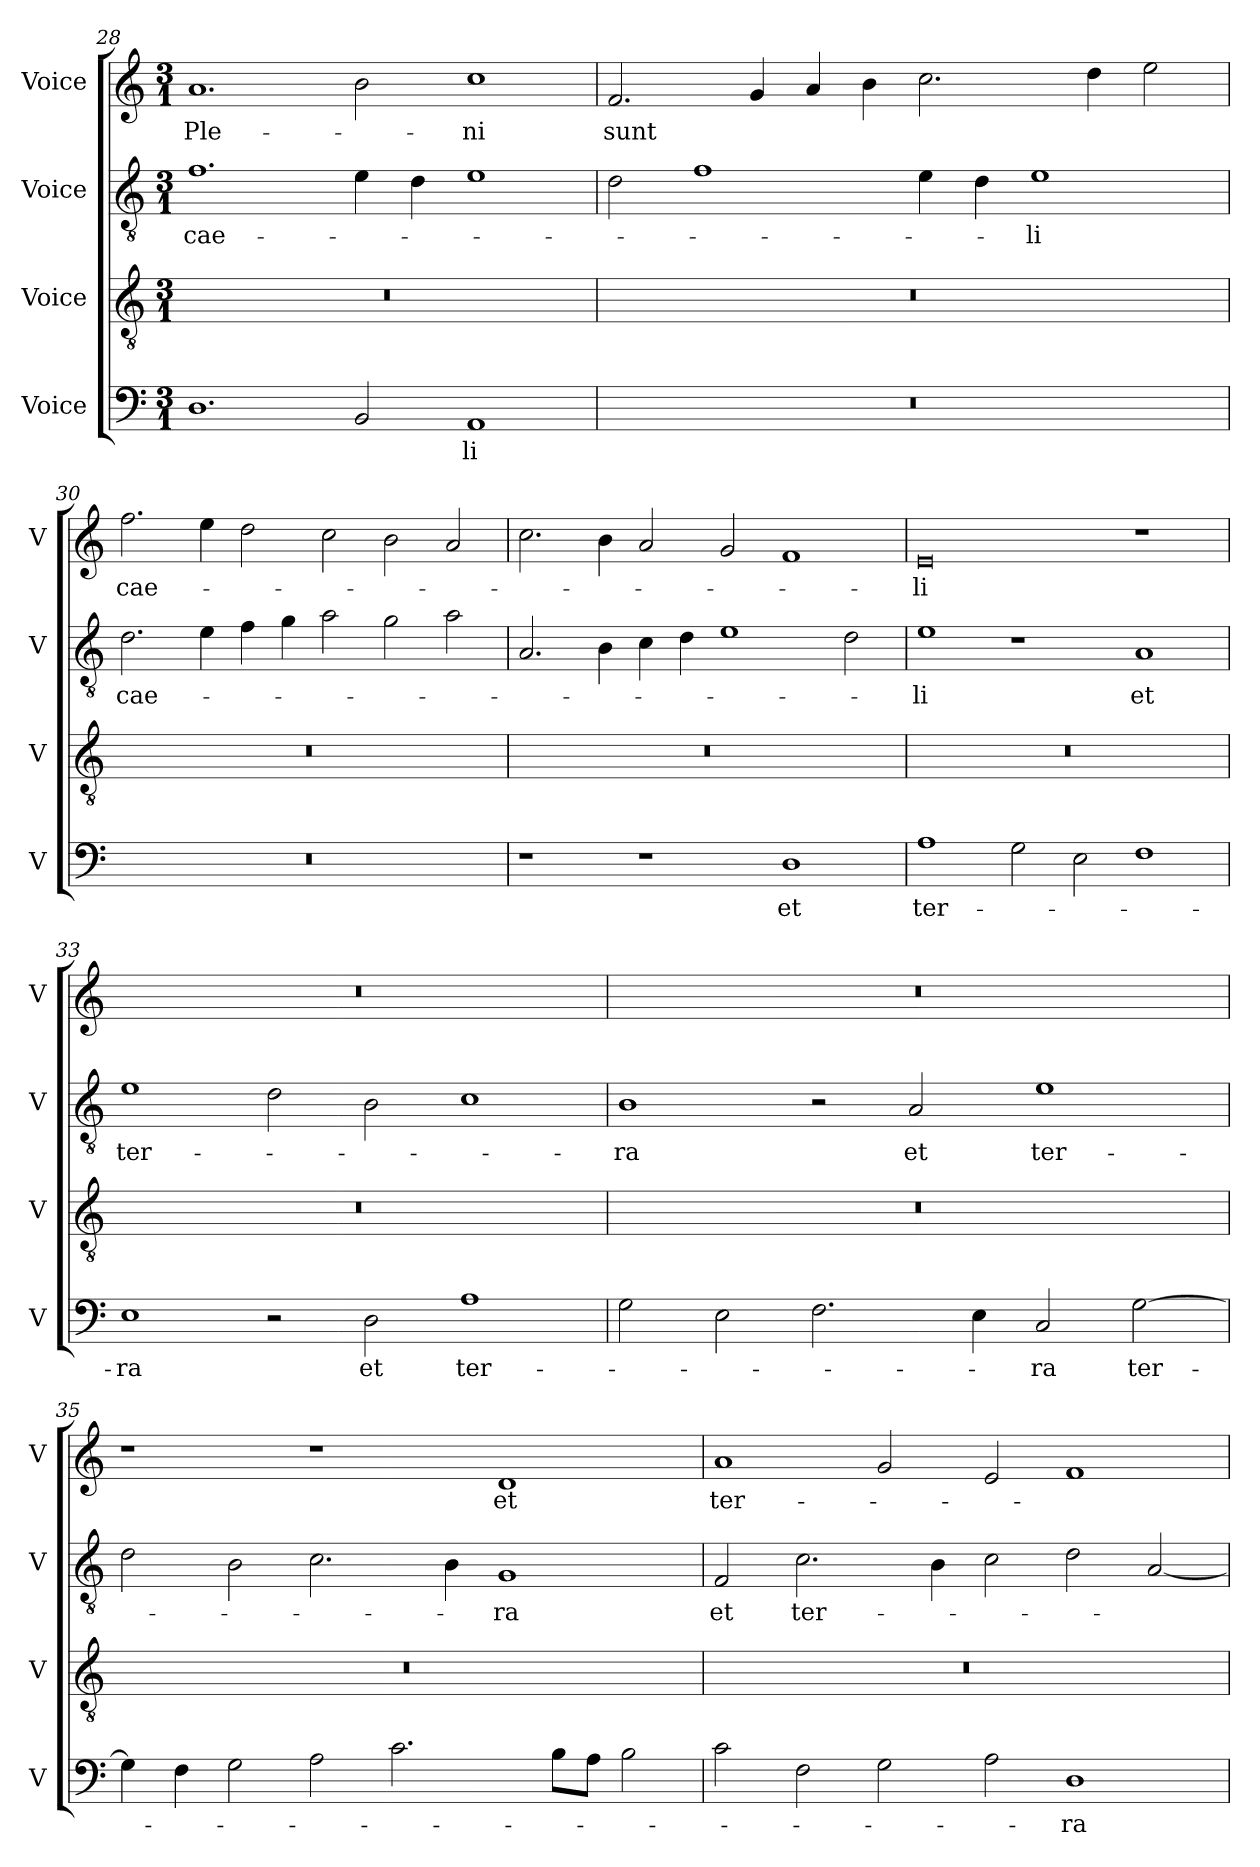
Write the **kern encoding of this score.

**kern	**text	**kern	**kern	**text	**kern	**text
*part4	*part4	*part3	*part2	*part2	*part1	*part1
*staff4	*staff4	*staff3	*staff2	*staff2	*staff1	*staff1
*I"Voice	*	*I"Voice	*I"Voice	*	*I"Voice	*
*I'V	*	*I'V	*I'V	*	*I'V	*
!!LO:PB:g=z
*clefF4	*	*clefGv2	*clefGv2	*	*clefG2	*
*k[]	*	*k[]	*k[]	*	*k[]	*
*M3/1	*	*M3/1	*M3/1	*	*M3/1	*
=28	=28	=28	=28	=28	=28	=28
!	!	!	!	!LO:LY:b	!	!LO:LY:b
1.D	.	0.r	1.f	cae-	1.a	Ple-
2BB/	.	.	4e\	.	2b\	.
.	.	.	4d\	.	.	.
!	!LO:LY:b	!	!	!	!	!LO:LY:b
1AA	-li	.	1e	.	1cc	-ni
=29	=29	=29	=29	=29	=29	=29
!	!	!	!	!	!	!LO:LY:b
0.r	.	0.r	2d\	.	2.f/	sunt
.	.	.	1f	.	.	.
.	.	.	.	.	4g/	.
.	.	.	.	.	4a/	.
.	.	.	.	.	4b\	.
.	.	.	4e\	.	2.cc\	.
.	.	.	4d\	.	.	.
!	!	!	!	!LO:LY:b	!	!
.	.	.	1e	-li	.	.
.	.	.	.	.	4dd\	.
.	.	.	.	.	2ee\	.
!!LO:LB:g=z
=30	=30	=30	=30	=30	=30	=30
!	!	!	!	!LO:LY:b	!	!LO:LY:b
0.r	.	0.r	2.d\	cae-	2.ff\	cae-
.	.	.	4e\	.	4ee\	.
.	.	.	4f\	.	2dd\	.
.	.	.	4g\	.	.	.
.	.	.	2a\	.	2cc\	.
.	.	.	2g\	.	2b\	.
.	.	.	2a\	.	2a/	.
=31	=31	=31	=31	=31	=31	=31
1r	.	0.r	2.A/	.	2.cc\	.
.	.	.	4B\	.	4b\	.
1r	.	.	4c\	.	2a/	.
.	.	.	4d\	.	.	.
.	.	.	1e	.	2g/	.
!	!LO:LY:b	!	!	!	!	!
1D	et	.	.	.	1f	.
.	.	.	2d\	.	.	.
=32	=32	=32	=32	=32	=32	=32
!	!LO:LY:b	!	!	!LO:LY:b	!	!LO:LY:b
1A	ter-	0.r	1e	-li	0e	-li
2G\	.	.	1r	.	.	.
2E\	.	.	.	.	.	.
!	!	!	!	!LO:LY:b	!	!
1F	.	.	1A	et	1r	.
!!LO:LB:g=z
=33	=33	=33	=33	=33	=33	=33
!	!LO:LY:b	!	!	!LO:LY:b	!	!
1E	-ra	0.r	1e	ter-	0.r	.
2r	.	.	2d\	.	.	.
!	!LO:LY:b	!	!	!	!	!
2D\	et	.	2B\	.	.	.
!	!LO:LY:b	!	!	!	!	!
1A	ter-	.	1c	.	.	.
=34	=34	=34	=34	=34	=34	=34
!	!	!	!	!LO:LY:b	!	!
2G\	.	0.r	1B	-ra	0.r	.
2E\	.	.	.	.	.	.
2.F\	.	.	2r	.	.	.
!	!	!	!	!LO:LY:b	!	!
.	.	.	2A/	et	.	.
4E\	.	.	.	.	.	.
!	!LO:LY:b	!	!	!LO:LY:b	!	!
2C/	-ra	.	1e	ter-	.	.
!	!LO:LY:b	!	!	!	!	!
[2G\	ter-	.	.	.	.	.
!!LO:PB:g=z
=35	=35	=35	=35	=35	=35	=35
4G\]	.	0.r	2d\	.	1r	.
4F\	.	.	.	.	.	.
2G\	.	.	2B\	.	.	.
2A\	.	.	2.c\	.	1r	.
2.c\	.	.	.	.	.	.
.	.	.	4B\	.	.	.
!	!	!	!	!LO:LY:b	!	!LO:LY:b
.	.	.	1G	-ra	1d	et
8B\L	.	.	.	.	.	.
8A\J	.	.	.	.	.	.
2B\	.	.	.	.	.	.
=36	=36	=36	=36	=36	=36	=36
!	!	!	!	!LO:LY:b	!	!LO:LY:b
2c\	.	0.r	2F/	et	1a	ter-
!	!	!	!	!LO:LY:b	!	!
2F\	.	.	2.c\	ter-	.	.
2G\	.	.	.	.	2g/	.
.	.	.	4B\	.	.	.
2A\	.	.	2c\	.	2e/	.
!	!LO:LY:b	!	!	!	!	!
1D	-ra	.	2d\	.	1f	.
.	.	.	[2A/	.	.	.
=	=	=	=	=	=	=
*-	*-	*-	*-	*-	*-	*-
